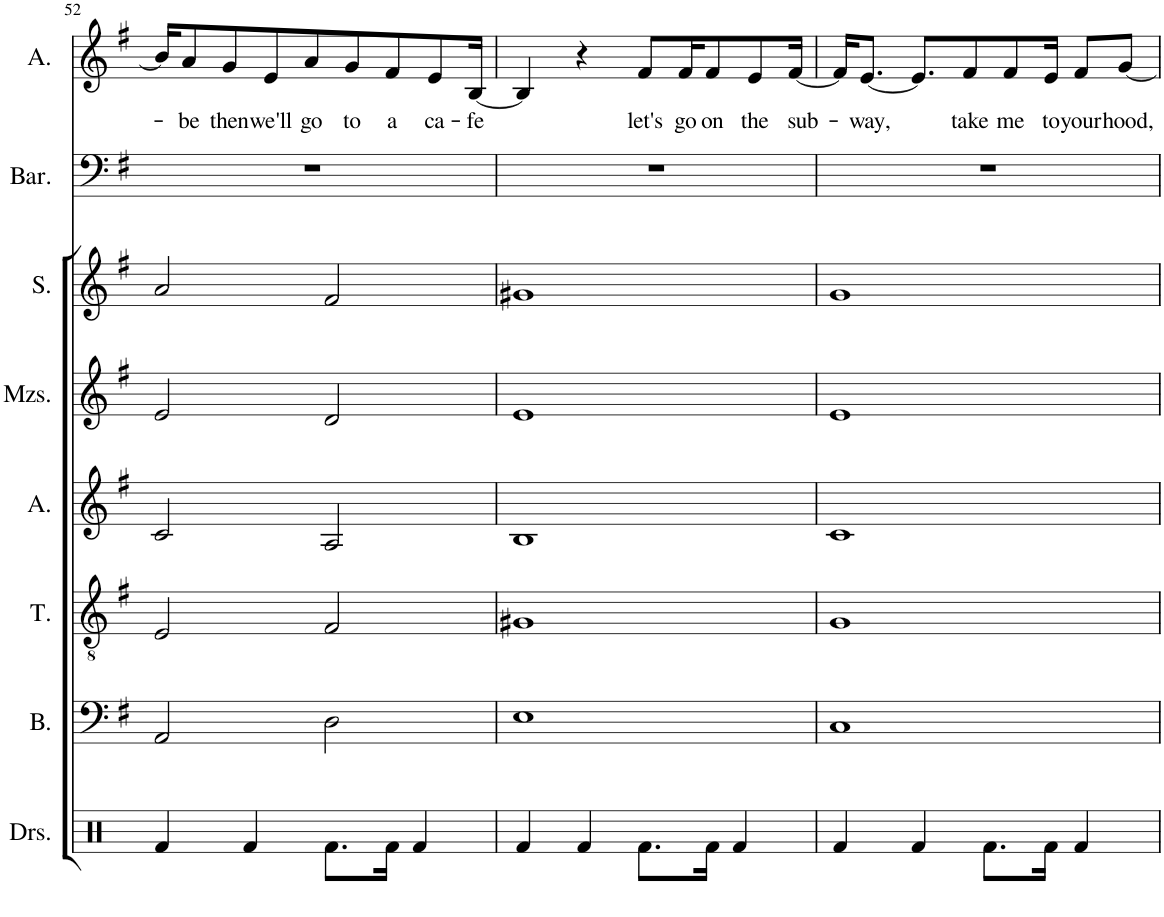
**kern	**kern	**kern	**kern	**kern	**kern	**kern	**kern	**text
*part8	*part7	*part6	*part5	*part4	*part3	*part2	*part1	*part1
*staff8	*staff7	*staff6	*staff5	*staff4	*staff3	*staff2	*staff1	*staff1
*I"Drumset	*I"Bass	*I"Tenor	*I"Alto	*I"Mezzo-soprano	*I"Soprano	*I"Baritone	*I"Alto	*
*I'Drs.	*I'B.	*I'T.	*I'A.	*I'Mzs.	*I'S.	*I'Bar.	*I'A.	*
!!LO:PB:g=z
*clefX	*clefF4	*clefGv2	*clefG2	*clefG2	*clefG2	*clefF4	*clefG2	*
*k[]	*k[f#]	*k[f#]	*k[f#]	*k[f#]	*k[f#]	*k[f#]	*k[f#]	*
*M4/4	*M4/4	*M4/4	*M4/4	*M4/4	*M4/4	*M4/4	*M4/4	*
=52	=52	=52	=52	=52	=52	=52	=52	=52
4Rf/	2AA/	2E/	2c/	2e/	2a/	1r	16b/KL]	.
!	!	!	!	!	!	!	!	!LO:LY:b
.	.	.	.	.	.	.	8a/	-be
!	!	!	!	!	!	!	!	!LO:LY:b
.	.	.	.	.	.	.	8g/	then
4Rf/	.	.	.	.	.	.	.	.
!	!	!	!	!	!	!	!	!LO:LY:b
.	.	.	.	.	.	.	8e/	we'll
!	!	!	!	!	!	!	!	!LO:LY:b
.	.	.	.	.	.	.	8a/	go
8.Rf\L	2D\	2F#/	2A/	2d/	2f#/	.	.	.
!	!	!	!	!	!	!	!	!LO:LY:b
.	.	.	.	.	.	.	8g/	to
!	!	!	!	!	!	!	!	!LO:LY:b
16Rf\Jk	.	.	.	.	.	.	8f#/	a
4Rf/	.	.	.	.	.	.	.	.
!	!	!	!	!	!	!	!	!LO:LY:b
.	.	.	.	.	.	.	8e/	ca-
!	!	!	!	!	!	!	!	!LO:LY:b
.	.	.	.	.	.	.	[16B/Jk	-fe
=53	=53	=53	=53	=53	=53	=53	=53	=53
4Rf/	1E	1G#X	1B	1e	1g#X	1r	4B/]	.
4Rf/	.	.	.	.	.	.	4r	.
!	!	!	!	!	!	!	!	!LO:LY:b
8.Rf\L	.	.	.	.	.	.	8f#/L	let's
!	!	!	!	!	!	!	!	!LO:LY:b
.	.	.	.	.	.	.	16f#/K	go
!	!	!	!	!	!	!	!	!LO:LY:b
16Rf\Jk	.	.	.	.	.	.	8f#/	on
4Rf/	.	.	.	.	.	.	.	.
!	!	!	!	!	!	!	!	!LO:LY:b
.	.	.	.	.	.	.	8e/	the
!	!	!	!	!	!	!	!	!LO:LY:b
.	.	.	.	.	.	.	[16f#/Jk	sub-
=54	=54	=54	=54	=54	=54	=54	=54	=54
4Rf/	1C	1G	1c	1e	1g	1r	16f#/KL]	.
!	!	!	!	!	!	!	!	!LO:LY:b
.	.	.	.	.	.	.	[8.e/J	-way,
4Rf/	.	.	.	.	.	.	8.e/L]	.
!	!	!	!	!	!	!	!	!LO:LY:b
.	.	.	.	.	.	.	8f#/	take
8.Rf\L	.	.	.	.	.	.	.	.
!	!	!	!	!	!	!	!	!LO:LY:b
.	.	.	.	.	.	.	8f#/	me
!	!	!	!	!	!	!	!	!LO:LY:b
16Rf\Jk	.	.	.	.	.	.	16e/Jk	to
!	!	!	!	!	!	!	!	!LO:LY:b
4Rf/	.	.	.	.	.	.	8f#/L	your
!	!	!	!	!	!	!	!	!LO:LY:b
.	.	.	.	.	.	.	[8g/J	hood,
=	=	=	=	=	=	=	=	=
*-	*-	*-	*-	*-	*-	*-	*-	*-
